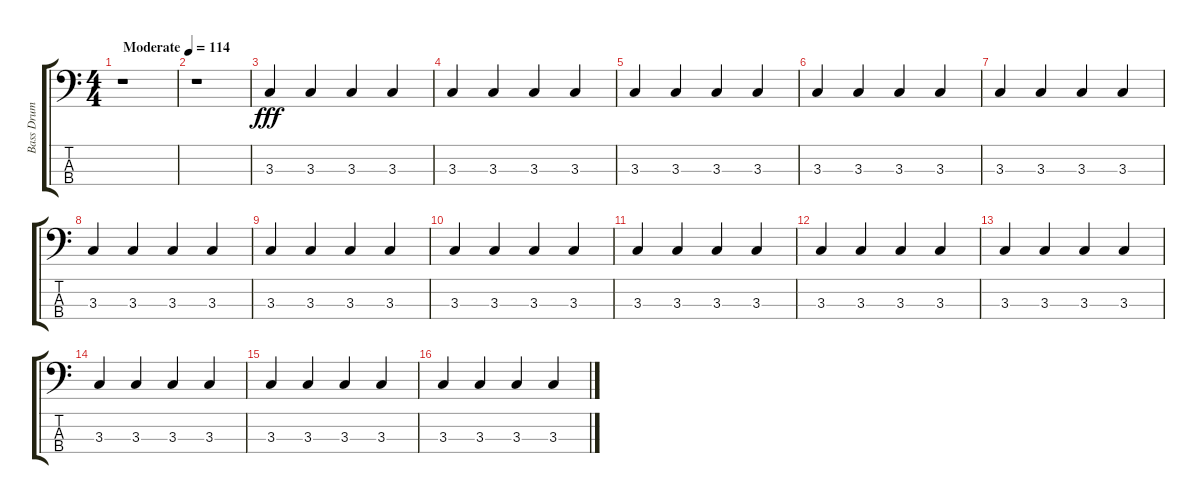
\track ("Bass Drum" "Bass Drum") {instrument acousticguitarnylon}
\staff {score tabs}
\tuning (G2 D2 A1 E1) {hide}
\ts (4 4)
\tempo (114 "Moderate")
\clef f4
\ks c
r.1{dy fff instrument acousticguitarnylon} |
r.1 |
3.3.4 3.3.4 3.3.4 3.3.4 |
3.3.4 3.3.4 3.3.4 3.3.4 |
3.3.4 3.3.4 3.3.4 3.3.4 |
3.3.4 3.3.4 3.3.4 3.3.4 |
3.3.4 3.3.4 3.3.4 3.3.4 |
3.3.4 3.3.4 3.3.4 3.3.4 |
3.3.4 3.3.4 3.3.4 3.3.4 |
3.3.4 3.3.4 3.3.4 3.3.4 |
3.3.4 3.3.4 3.3.4 3.3.4 |
3.3.4 3.3.4 3.3.4 3.3.4 |
3.3.4 3.3.4 3.3.4 3.3.4 |
3.3.4 3.3.4 3.3.4 3.3.4 |
3.3.4 3.3.4 3.3.4 3.3.4 |
3.3.4 3.3.4 3.3.4 3.3.4
